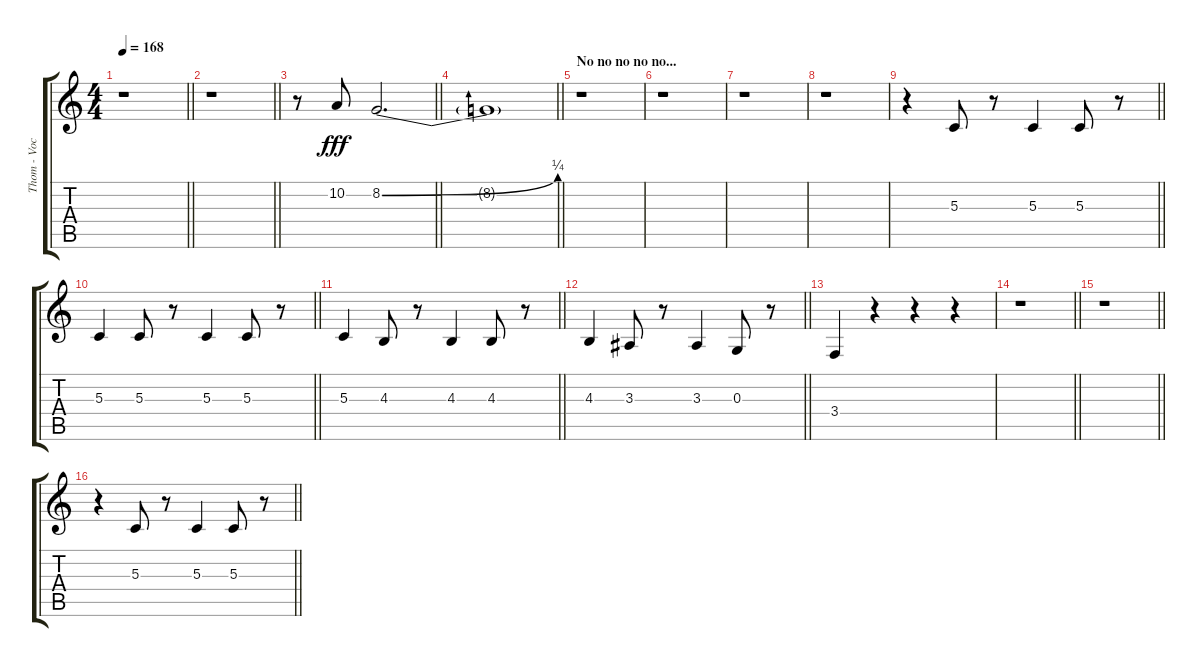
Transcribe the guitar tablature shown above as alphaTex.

\track ("Thom - Vocal" "Thom - Voc") {instrument altosax}
\staff {score tabs}
\tuning (E4 B3 G3 D3 A2 E2) {hide}
\ts (4 4)
\tempo 168
\clef g2
\barLineRight lightlight
\ks c
r.1{dy fff} |
\barLineRight lightlight
r.1 |
\barLineRight lightlight
r.8 10.2.8{volume 16} 8.2{be (bend 0 0 60 1)}.2{d} |
\barLineRight lightlight
8.2{t}.1 |
\section ("" "No no no no no...")
r.1 |
r.1 |
r.1 |
r.1 |
\barLineRight lightlight
r.4 5.3.8 r.8 5.3.4 5.3.8 r.8 |
\barLineRight lightlight
5.3.4 5.3.8 r.8 5.3.4 5.3.8 r.8 |
\barLineRight lightlight
5.3.4 4.3.8 r.8 4.3.4 4.3.8 r.8 |
\barLineRight lightlight
4.3.4 3.3.8 r.8 3.3.4 0.3.8 r.8 |
3.4.4 r.4 r.4 r.4 |
\barLineRight lightlight
r.1 |
\barLineRight lightlight
r.1 |
\barLineRight lightlight
r.4 5.3.8 r.8 5.3.4 5.3.8 r.8
